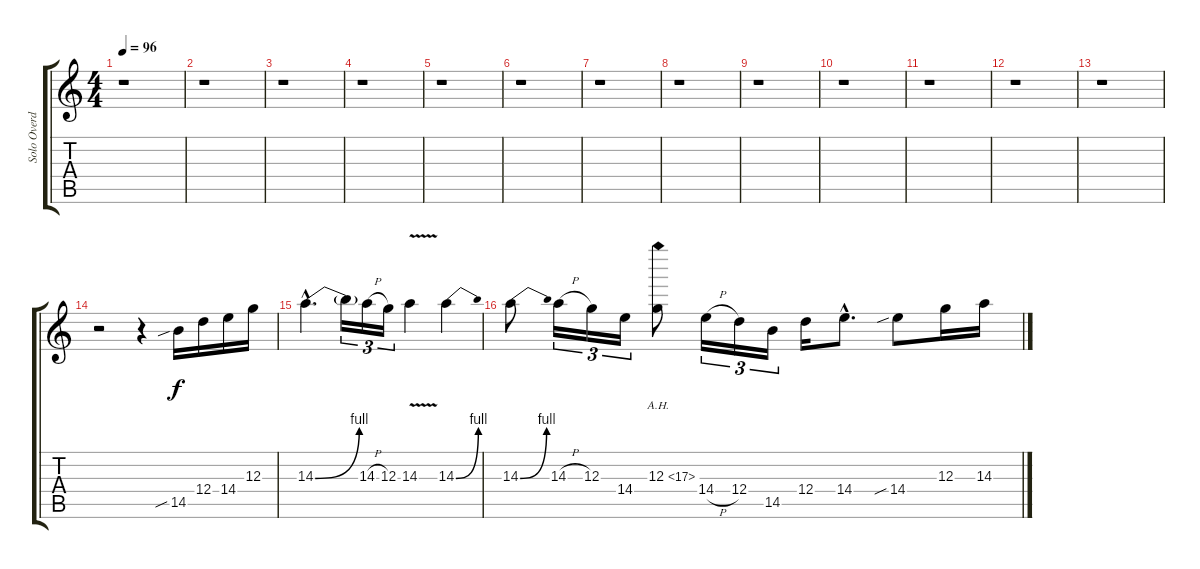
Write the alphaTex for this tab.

\track ("Solo Overdub" "Solo Overd") {instrument acousticguitarnylon}
\staff {score tabs}
\tuning (E4 B3 G3 D3 A2 E2) {hide}
\ts (4 4)
\tempo 96
\clef g2
\ks c
r.1{dy f} |
r.1 |
r.1 |
r.1 |
r.1 |
r.1 |
r.1 |
r.1 |
r.1 |
r.1 |
r.1 |
r.1 |
r.1 |
r.2 r.4 14.5{sib}.16{volume 12 balance 16} 12.4.16 14.4.16 12.3.16 |
14.3{be (bend 0 0 60 4) hac}.4{d} 14.3{t}.16{tu (3 2)} 14.3{h}.16{tu (3 2)} 12.3.16{tu (3 2)} 14.3{v}.4 14.3{be (bend 0 0 60 4)}.4 |
14.3{be (bend 0 0 60 4)}.8 14.3{h}.16{tu (3 2)} 12.3.16{tu (3 2)} 14.4.16{tu (3 2)} 12.3{ah 5}.8 14.4{h}.16{tu (3 2)} 12.4.16{tu (3 2)} 14.5.16{tu (3 2)} 12.4.16 14.4{hac}.8{d} 14.4{sib}.8 12.3.16 14.3.16
